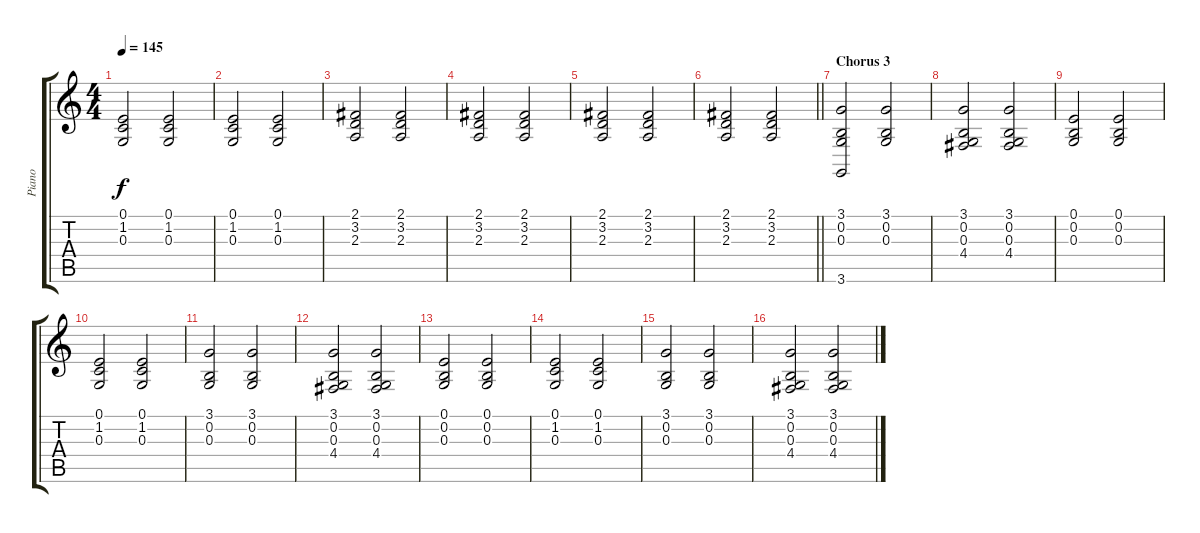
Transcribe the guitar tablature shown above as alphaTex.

\track ("Piano" "Piano") {instrument acousticgrandpiano}
\staff {score tabs}
\tuning (E4 B3 G3 D3 A2 E2) {hide}
\ts (4 4)
\tempo 145
\clef g2
\ks c
(0.1 1.2 0.3).2{dy f} (0.1 1.2 0.3).2 |
(0.1 1.2 0.3).2 (0.1 1.2 0.3).2 |
(2.1 3.2 2.3).2 (2.1 3.2 2.3).2 |
(2.1 3.2 2.3).2 (2.1 3.2 2.3).2 |
(2.1 3.2 2.3).2 (2.1 3.2 2.3).2 |
\barLineRight lightlight
(2.1 3.2 2.3).2 (2.1 3.2 2.3).2 |
\section ("" "Chorus 3")
(3.1 0.2 0.3 3.6).2 (3.1 0.2 0.3).2 |
(3.1 0.2 0.3 4.4).2 (3.1 0.2 0.3 4.4).2 |
(0.1 0.2 0.3).2 (0.1 0.2 0.3).2 |
(0.1 1.2 0.3).2 (0.1 1.2 0.3).2 |
(3.1 0.2 0.3).2 (3.1 0.2 0.3).2 |
(3.1 0.2 0.3 4.4).2 (3.1 0.2 0.3 4.4).2 |
(0.1 0.2 0.3).2 (0.1 0.2 0.3).2 |
(0.1 1.2 0.3).2 (0.1 1.2 0.3).2 |
(3.1 0.2 0.3).2 (3.1 0.2 0.3).2 |
(3.1 0.2 0.3 4.4).2 (3.1 0.2 0.3 4.4).2
